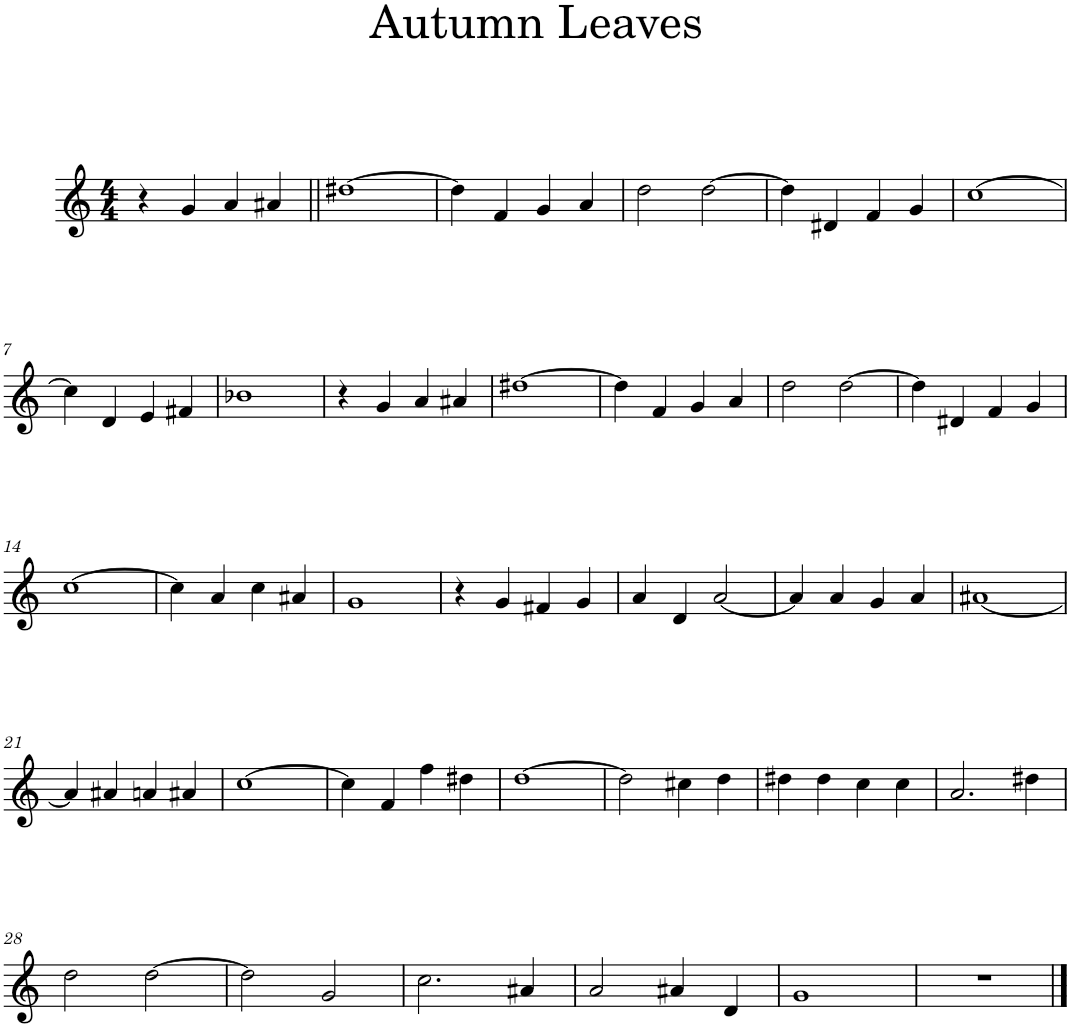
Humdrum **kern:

**kern
*part1
*staff1
*I"Piano
*I'Pno.
*clefG2
*k[]
*M4/4
=1
4r
4g/
4a/
4a#X/
=2||
[1dd#X
=3
4dd#\]
4f/
4g/
4a/
=4
2dd\
[2dd\
=5
4dd\]
4d#X/
4f/
4g/
=6
[1cc
!!LO:LB:g=z
=7
4cc\]
4d/
4e/
4f#X/
=8
1b-X
=9
4r
4g/
4a/
4a#X/
=10
[1dd#X
=11
4dd#\]
4f/
4g/
4a/
=12
2dd\
[2dd\
=13
4dd\]
4d#X/
4f/
4g/
!!LO:LB:g=z
=14
[1cc
=15
4cc\]
4a/
4cc\
4a#X/
=16
1g
=17
4r
4g/
4f#X/
4g/
=18
4a/
4d/
[2a/
=19
4a/]
4a/
4g/
4a/
=20
[1a#X
!!LO:LB:g=z
=21
4a#/]
4a#X/
4an/
4a#X/
=22
[1cc
=23
4cc\]
4f/
4ff\
4dd#X\
=24
[1dd
=25
2dd\]
4cc#X\
4dd\
=26
4dd#X\
4dd#\
4cc\
4cc\
=27
2.a/
4dd#X\
!!LO:LB:g=z
=28
2dd\
[2dd\
=29
2dd\]
2g/
=30
2.cc\
4a#X/
=31
2a/
4a#X/
4d/
=32
1g
=33
1r
==
*-
